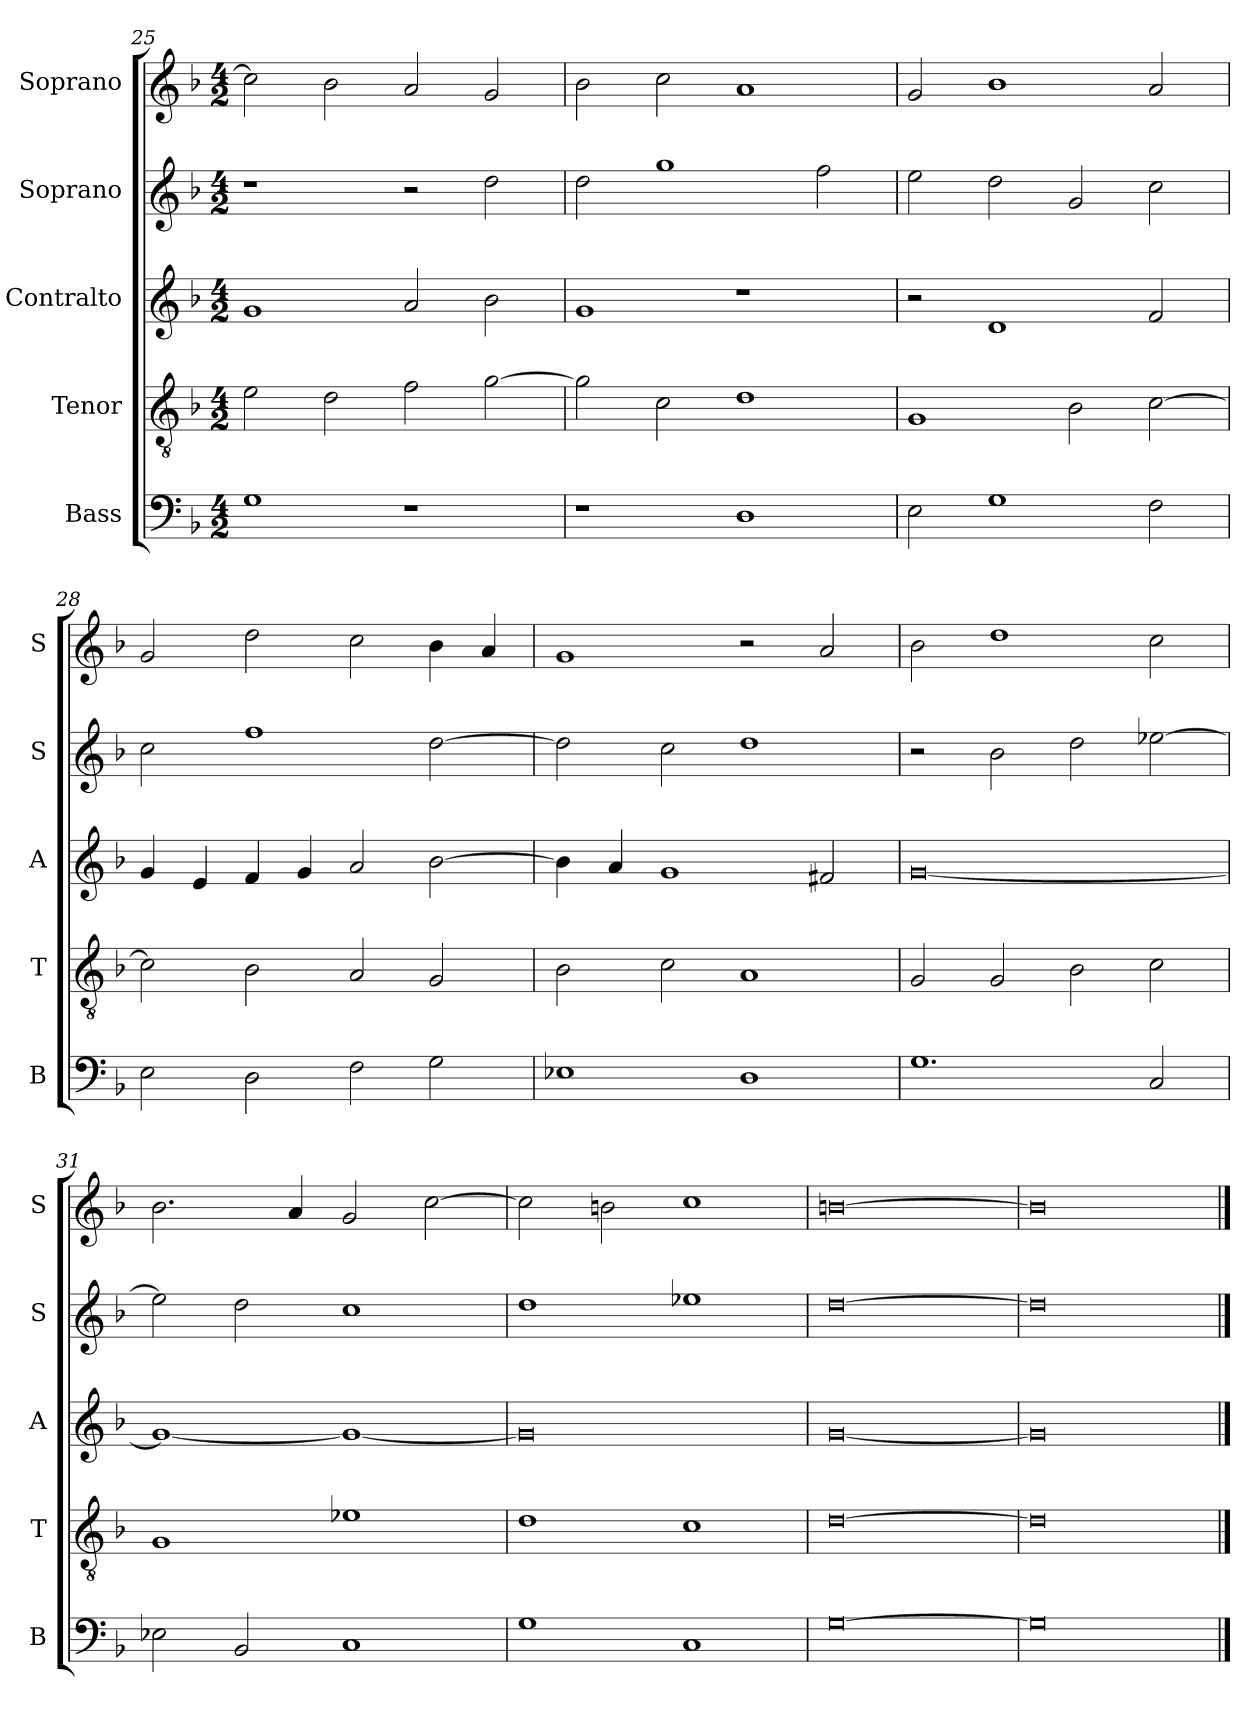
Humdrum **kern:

**kern	**kern	**kern	**kern	**kern
*part5	*part4	*part3	*part2	*part1
*staff5	*staff4	*staff3	*staff2	*staff1
*I"Bass	*I"Tenor	*I"Contralto	*I"Soprano	*I"Soprano
*I'B	*I'T	*I'A	*I'S	*I'S
*clefF4	*clefGv2	*clefG2	*clefG2	*clefG2
*k[b-]	*k[b-]	*k[b-]	*k[b-]	*k[b-]
*G:dor	*G:dor	*G:dor	*G:dor	*G:dor
*M4/2	*M4/2	*M4/2	*M4/2	*M4/2
=25	=25	=25	=25	=25
1G	2e	1g	1r	2cc]
.	2d	.	.	2b-
1r	2f	2a	2r	2a
.	[2g	2b-	2dd	2g
=26	=26	=26	=26	=26
1r	2g]	1g	2dd	2b-
.	2c	.	1gg	2cc
1D	1d	1r	.	1a
.	.	.	2ff	.
=27	=27	=27	=27	=27
2E	1G	2r	2ee	2g
1G	.	1d	2dd	1b-
.	2B-	.	2g	.
2F	[2c	2f	2cc	2a
=28	=28	=28	=28	=28
2E	2c]	4g	2cc	2g
.	.	4e	.	.
2D	2B-	4f	1ff	2dd
.	.	4g	.	.
2F	2A	2a	.	2cc
2G	2G	[2b-	[2dd	4b-
.	.	.	.	4a
=29	=29	=29	=29	=29
1E-X	2B-	4b-]	2dd]	1g
.	.	4a	.	.
.	2c	1g	2cc	.
1D	1A	.	1dd	2r
.	.	2f#X	.	2a
=30	=30	=30	=30	=30
1.G	2G	[0g	2r	2b-
.	2G	.	2b-	1dd
.	2B-	.	2dd	.
2C	2c	.	[2ee-X	2cc
=31	=31	=31	=31	=31
2E-X	1G	1g_	2ee-]	2.b-
2BB-	.	.	2dd	.
.	.	.	.	4a
1C	1e-X	1g_	1cc	2g
.	.	.	.	[2cc
=32	=32	=32	=32	=32
1G	1d	0g]	1dd	2cc]
.	.	.	.	2bn
1C	1c	.	1ee-X	1cc
=33	=33	=33	=33	=33
[0G	[0d	[0g	[0dd	[0bn
=34	=34	=34	=34	=34
0G]	0d]	0g]	0dd]	0b]
==	==	==	==	==
*-	*-	*-	*-	*-
